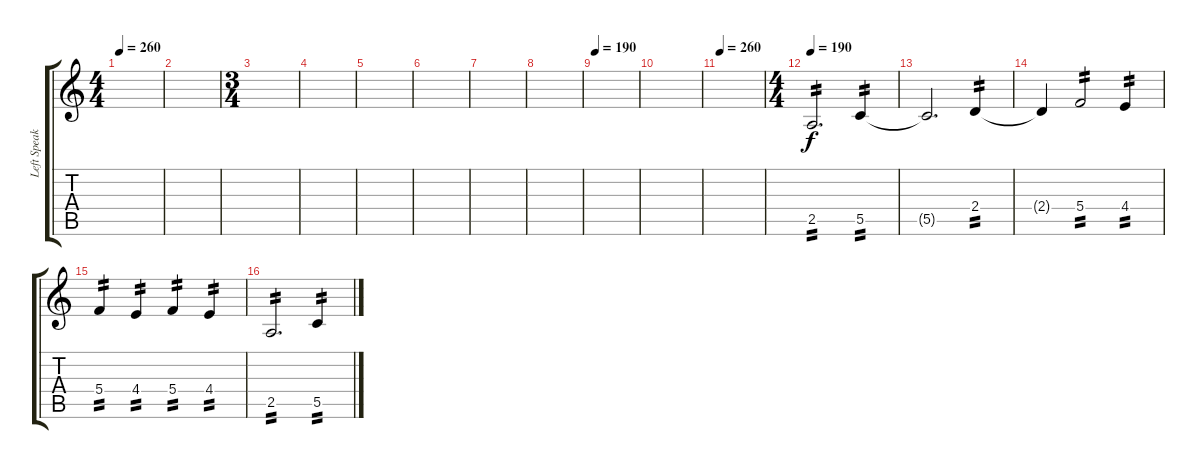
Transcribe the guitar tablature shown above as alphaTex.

\track ("Left Speaker 2" "Left Speak") {instrument distortionguitar}
\staff {score tabs}
\tuning (D4 A3 F3 C3 G2 D2) {hide}
\ts (4 4)
\tempo 260
\clef g2
\ks c
|
|
\ts (3 4)
|
|
|
|
|
|
\tempo 190
|
|
\tempo 260
|
\ts (4 4)
\tempo 190
2.5.2{d tp 2 instrument distortionguitar} 5.5.4{tp 2} |
5.5{t}.2{d} 2.4.4{tp 2} |
2.4{t}.4 5.4.2{tp 2} 4.4.4{tp 2} |
5.4.4{tp 2} 4.4.4{tp 2} 5.4.4{tp 2} 4.4.4{tp 2} |
2.5.2{d tp 2} 5.5.4{tp 2}
